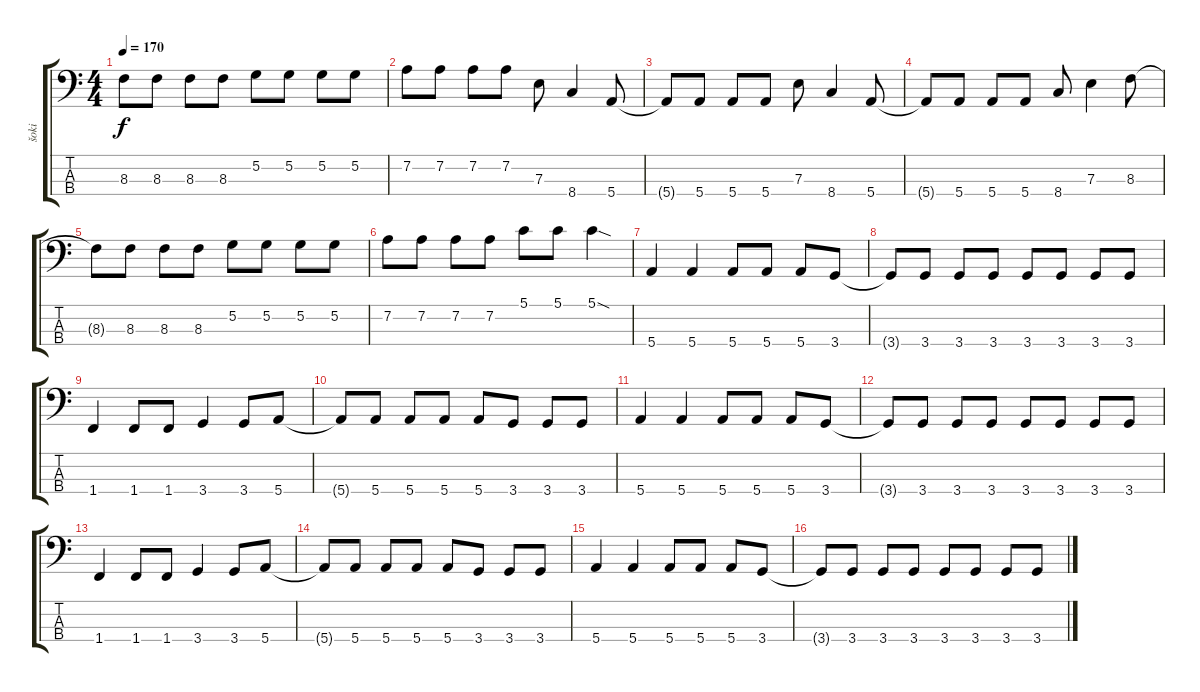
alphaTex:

\track ("šoki" "šoki") {instrument electricbassfinger}
\staff {score tabs}
\tuning (G2 D2 A1 E1) {hide}
\ts (4 4)
\tempo 170
\clef f4
\ks c
8.3{t}.8{dy f} 8.3.8 8.3.8 8.3.8 5.2.8 5.2.8 5.2.8 5.2.8 |
7.2.8 7.2.8 7.2.8 7.2.8 7.3.8 8.4.4 5.4.8 |
5.4{t}.8 5.4.8 5.4.8 5.4.8 7.3.8 8.4.4 5.4.8 |
5.4{t}.8 5.4.8 5.4.8 5.4.8 8.4.8 7.3.4 8.3.8 |
8.3{t}.8 8.3.8 8.3.8 8.3.8 5.2.8 5.2.8 5.2.8 5.2.8 |
7.2.8 7.2.8 7.2.8 7.2.8 5.1.8 5.1.8 5.1{sod}.4 |
5.4.4 5.4.4 5.4.8 5.4.8 5.4.8 3.4.8 |
3.4{t}.8 3.4.8 3.4.8 3.4.8 3.4.8 3.4.8 3.4.8 3.4.8 |
1.4.4 1.4.8 1.4.8 3.4.4 3.4.8 5.4.8 |
5.4{t}.8 5.4.8 5.4.8 5.4.8 5.4.8 3.4.8 3.4.8 3.4.8 |
5.4.4 5.4.4 5.4.8 5.4.8 5.4.8 3.4.8 |
3.4{t}.8 3.4.8 3.4.8 3.4.8 3.4.8 3.4.8 3.4.8 3.4.8 |
1.4.4 1.4.8 1.4.8 3.4.4 3.4.8 5.4.8 |
5.4{t}.8 5.4.8 5.4.8 5.4.8 5.4.8 3.4.8 3.4.8 3.4.8 |
5.4.4 5.4.4 5.4.8 5.4.8 5.4.8 3.4.8 |
3.4{t}.8 3.4.8 3.4.8 3.4.8 3.4.8 3.4.8 3.4.8 3.4.8
